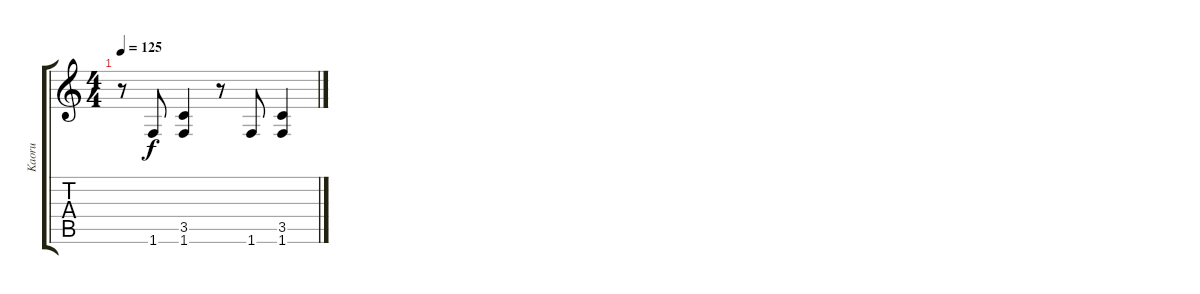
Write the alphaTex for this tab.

\track ("Kaoru" "Kaoru") {instrument overdrivenguitar}
\staff {score tabs}
\tuning (E4 B3 G3 D3 A2 E2) {hide}
\ts (4 4)
\tempo 125
\clef g2
\ks c
r.8{dy f} 1.6.8 (3.5 1.6).4 r.8 1.6.8 (3.5 1.6).4
